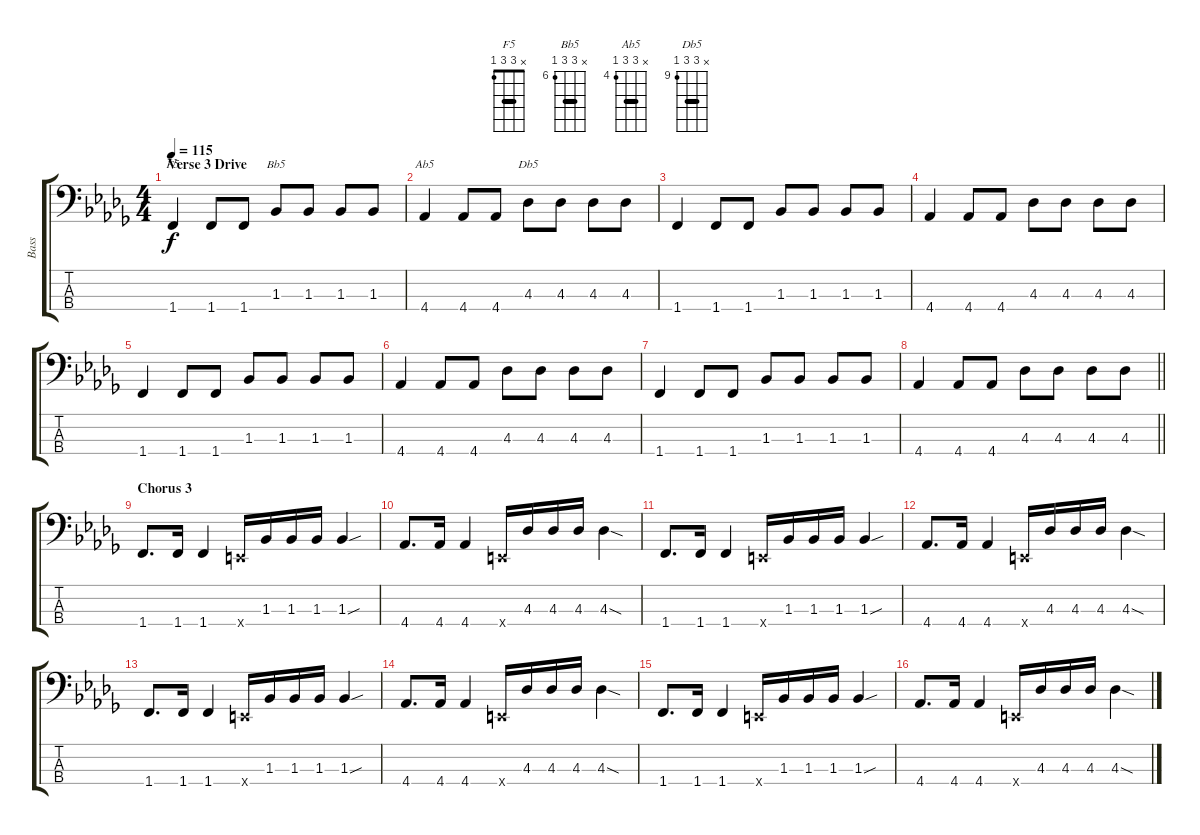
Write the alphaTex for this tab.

\track ("Bass" "Bass") {instrument electricbasspick}
\staff {score tabs}
\tuning (G2 D2 A1 E1) {hide}
\chord ("F5" x 3 3 1) {barre 3}
\chord ("Bb5" x 8 8 6) {firstfret 6 barre 8}
\chord ("Ab5" x 6 6 4) {firstfret 4 barre 6}
\chord ("Db5" x 11 11 9) {firstfret 9 barre 11}
\ts (4 4)
\section ("" "Verse 3 Drive")
\tempo 115
\clef f4
\ks bbminor
1.4.4{ch "F5" dy f} 1.4.8 1.4.8 1.3.8{ch "Bb5"} 1.3.8 1.3.8 1.3.8 |
4.4.4{ch "Ab5"} 4.4.8 4.4.8 4.3.8{ch "Db5"} 4.3.8 4.3.8 4.3.8 |
1.4.4 1.4.8 1.4.8 1.3.8 1.3.8 1.3.8 1.3.8 |
4.4.4 4.4.8 4.4.8 4.3.8 4.3.8 4.3.8 4.3.8 |
1.4.4 1.4.8 1.4.8 1.3.8 1.3.8 1.3.8 1.3.8 |
4.4.4 4.4.8 4.4.8 4.3.8 4.3.8 4.3.8 4.3.8 |
1.4.4 1.4.8 1.4.8 1.3.8 1.3.8 1.3.8 1.3.8 |
\barLineRight lightlight
4.4.4 4.4.8 4.4.8 4.3.8 4.3.8 4.3.8 4.3.8 |
\section ("" "Chorus 3")
1.4.8{d} 1.4.16 1.4.4 0.4{x}.16 1.3.16 1.3.16 1.3.16 1.3{sou}.4 |
4.4.8{d} 4.4.16 4.4.4 0.4{x}.16 4.3.16 4.3.16 4.3.16 4.3{sod}.4 |
1.4.8{d} 1.4.16 1.4.4 0.4{x}.16 1.3.16 1.3.16 1.3.16 1.3{sou}.4 |
4.4.8{d} 4.4.16 4.4.4 0.4{x}.16 4.3.16 4.3.16 4.3.16 4.3{sod}.4 |
1.4.8{d} 1.4.16 1.4.4 0.4{x}.16 1.3.16 1.3.16 1.3.16 1.3{sou}.4 |
4.4.8{d} 4.4.16 4.4.4 0.4{x}.16 4.3.16 4.3.16 4.3.16 4.3{sod}.4 |
1.4.8{d} 1.4.16 1.4.4 0.4{x}.16 1.3.16 1.3.16 1.3.16 1.3{sou}.4 |
4.4.8{d} 4.4.16 4.4.4 0.4{x}.16 4.3.16 4.3.16 4.3.16 4.3{sod}.4
